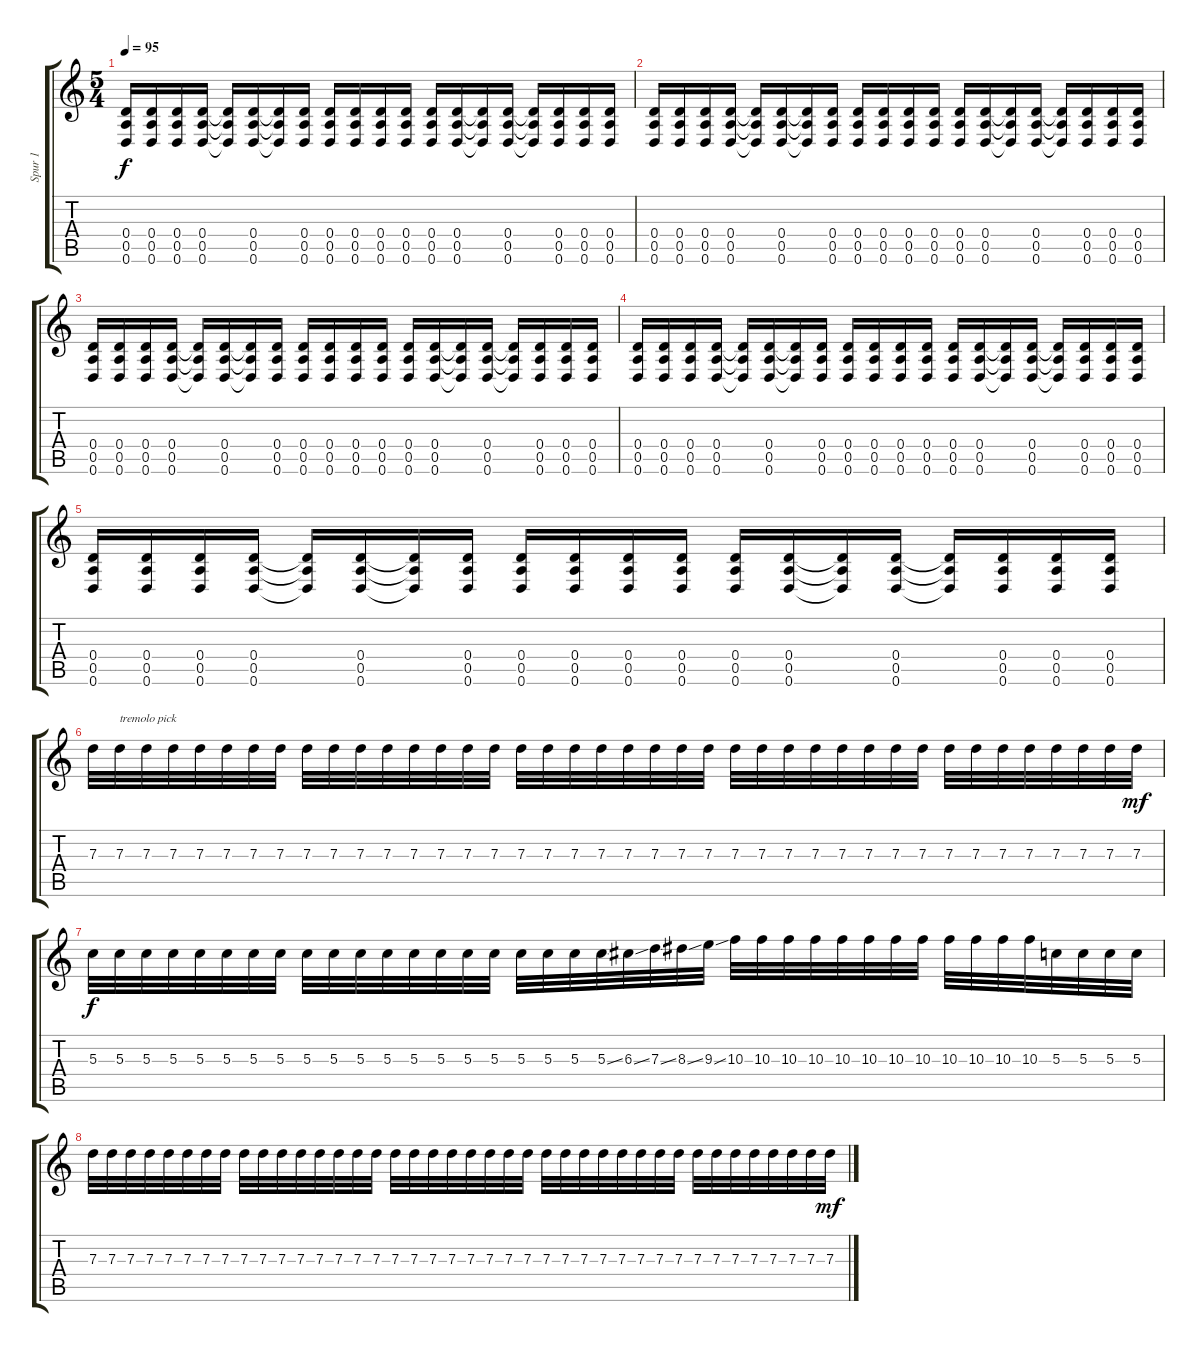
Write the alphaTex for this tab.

\track ("Spur 1" "Spur 1") {instrument distortionguitar}
\staff {score tabs}
\tuning (E4 B3 G3 D3 A2 D2) {hide}
\ts (5 4)
\tempo 95
\clef g2
\ks c
(0.4 0.5 0.6).16{dy f} (0.4 0.5 0.6).16 (0.4 0.5 0.6).16 (0.4 0.5 0.6).16 (0.4{t} 0.5{t} 0.6{t}).16 (0.4 0.5 0.6).16 (0.4{t} 0.5{t} 0.6{t}).16 (0.4 0.5 0.6).16 (0.4 0.5 0.6).16 (0.4 0.5 0.6).16 (0.4 0.5 0.6).16 (0.4 0.5 0.6).16 (0.4 0.5 0.6).16 (0.4 0.5 0.6).16 (0.4{t} 0.5{t} 0.6{t}).16 (0.4 0.5 0.6).16 (0.4{t} 0.5{t} 0.6{t}).16 (0.4 0.5 0.6).16 (0.4 0.5 0.6).16 (0.4 0.5 0.6).16 |
(0.4 0.5 0.6).16 (0.4 0.5 0.6).16 (0.4 0.5 0.6).16 (0.4 0.5 0.6).16 (0.4{t} 0.5{t} 0.6{t}).16 (0.4 0.5 0.6).16 (0.4{t} 0.5{t} 0.6{t}).16 (0.4 0.5 0.6).16 (0.4 0.5 0.6).16 (0.4 0.5 0.6).16 (0.4 0.5 0.6).16 (0.4 0.5 0.6).16 (0.4 0.5 0.6).16 (0.4 0.5 0.6).16 (0.4{t} 0.5{t} 0.6{t}).16 (0.4 0.5 0.6).16 (0.4{t} 0.5{t} 0.6{t}).16 (0.4 0.5 0.6).16 (0.4 0.5 0.6).16 (0.4 0.5 0.6).16 |
(0.4 0.5 0.6).16 (0.4 0.5 0.6).16 (0.4 0.5 0.6).16 (0.4 0.5 0.6).16 (0.4{t} 0.5{t} 0.6{t}).16 (0.4 0.5 0.6).16 (0.4{t} 0.5{t} 0.6{t}).16 (0.4 0.5 0.6).16 (0.4 0.5 0.6).16 (0.4 0.5 0.6).16 (0.4 0.5 0.6).16 (0.4 0.5 0.6).16 (0.4 0.5 0.6).16 (0.4 0.5 0.6).16 (0.4{t} 0.5{t} 0.6{t}).16 (0.4 0.5 0.6).16 (0.4{t} 0.5{t} 0.6{t}).16 (0.4 0.5 0.6).16 (0.4 0.5 0.6).16 (0.4 0.5 0.6).16 |
(0.4 0.5 0.6).16 (0.4 0.5 0.6).16 (0.4 0.5 0.6).16 (0.4 0.5 0.6).16 (0.4{t} 0.5{t} 0.6{t}).16 (0.4 0.5 0.6).16 (0.4{t} 0.5{t} 0.6{t}).16 (0.4 0.5 0.6).16 (0.4 0.5 0.6).16 (0.4 0.5 0.6).16 (0.4 0.5 0.6).16 (0.4 0.5 0.6).16 (0.4 0.5 0.6).16 (0.4 0.5 0.6).16 (0.4{t} 0.5{t} 0.6{t}).16 (0.4 0.5 0.6).16 (0.4{t} 0.5{t} 0.6{t}).16 (0.4 0.5 0.6).16 (0.4 0.5 0.6).16 (0.4 0.5 0.6).16 |
(0.4 0.5 0.6).16 (0.4 0.5 0.6).16 (0.4 0.5 0.6).16 (0.4 0.5 0.6).16 (0.4{t} 0.5{t} 0.6{t}).16 (0.4 0.5 0.6).16 (0.4{t} 0.5{t} 0.6{t}).16 (0.4 0.5 0.6).16 (0.4 0.5 0.6).16 (0.4 0.5 0.6).16 (0.4 0.5 0.6).16 (0.4 0.5 0.6).16 (0.4 0.5 0.6).16 (0.4 0.5 0.6).16 (0.4{t} 0.5{t} 0.6{t}).16 (0.4 0.5 0.6).16 (0.4{t} 0.5{t} 0.6{t}).16 (0.4 0.5 0.6).16 (0.4 0.5 0.6).16 (0.4 0.5 0.6).16 |
7.3.32{instrument distortionguitar} 7.3.32{txt "tremolo pick"} 7.3.32 7.3.32 7.3.32 7.3.32 7.3.32 7.3.32 7.3.32 7.3.32 7.3.32 7.3.32 7.3.32 7.3.32 7.3.32 7.3.32 7.3.32 7.3.32 7.3.32 7.3.32 7.3.32 7.3.32 7.3.32 7.3.32 7.3.32 7.3.32 7.3.32 7.3.32 7.3.32 7.3.32 7.3.32 7.3.32 7.3.32 7.3.32 7.3.32 7.3.32 7.3.32 7.3.32 7.3.32 7.3.32{dy mf} |
5.3.32{dy f} 5.3.32 5.3.32 5.3.32 5.3.32 5.3.32 5.3.32 5.3.32 5.3.32 5.3.32 5.3.32 5.3.32 5.3.32 5.3.32 5.3.32 5.3.32 5.3.32 5.3.32 5.3.32 5.3{ss}.32 6.3{ss}.32 7.3{ss}.32 8.3{ss}.32 9.3{ss}.32 10.3.32 10.3.32 10.3.32 10.3.32 10.3.32 10.3.32 10.3.32 10.3.32 10.3.32 10.3.32 10.3.32 10.3.32 5.3.32 5.3.32 5.3.32 5.3.32 |
7.3.32 7.3.32 7.3.32 7.3.32 7.3.32 7.3.32 7.3.32 7.3.32 7.3.32 7.3.32 7.3.32 7.3.32 7.3.32 7.3.32 7.3.32 7.3.32 7.3.32 7.3.32 7.3.32 7.3.32 7.3.32 7.3.32 7.3.32 7.3.32 7.3.32 7.3.32 7.3.32 7.3.32 7.3.32 7.3.32 7.3.32 7.3.32 7.3.32 7.3.32 7.3.32 7.3.32 7.3.32 7.3.32 7.3.32 7.3.32{dy mf}
